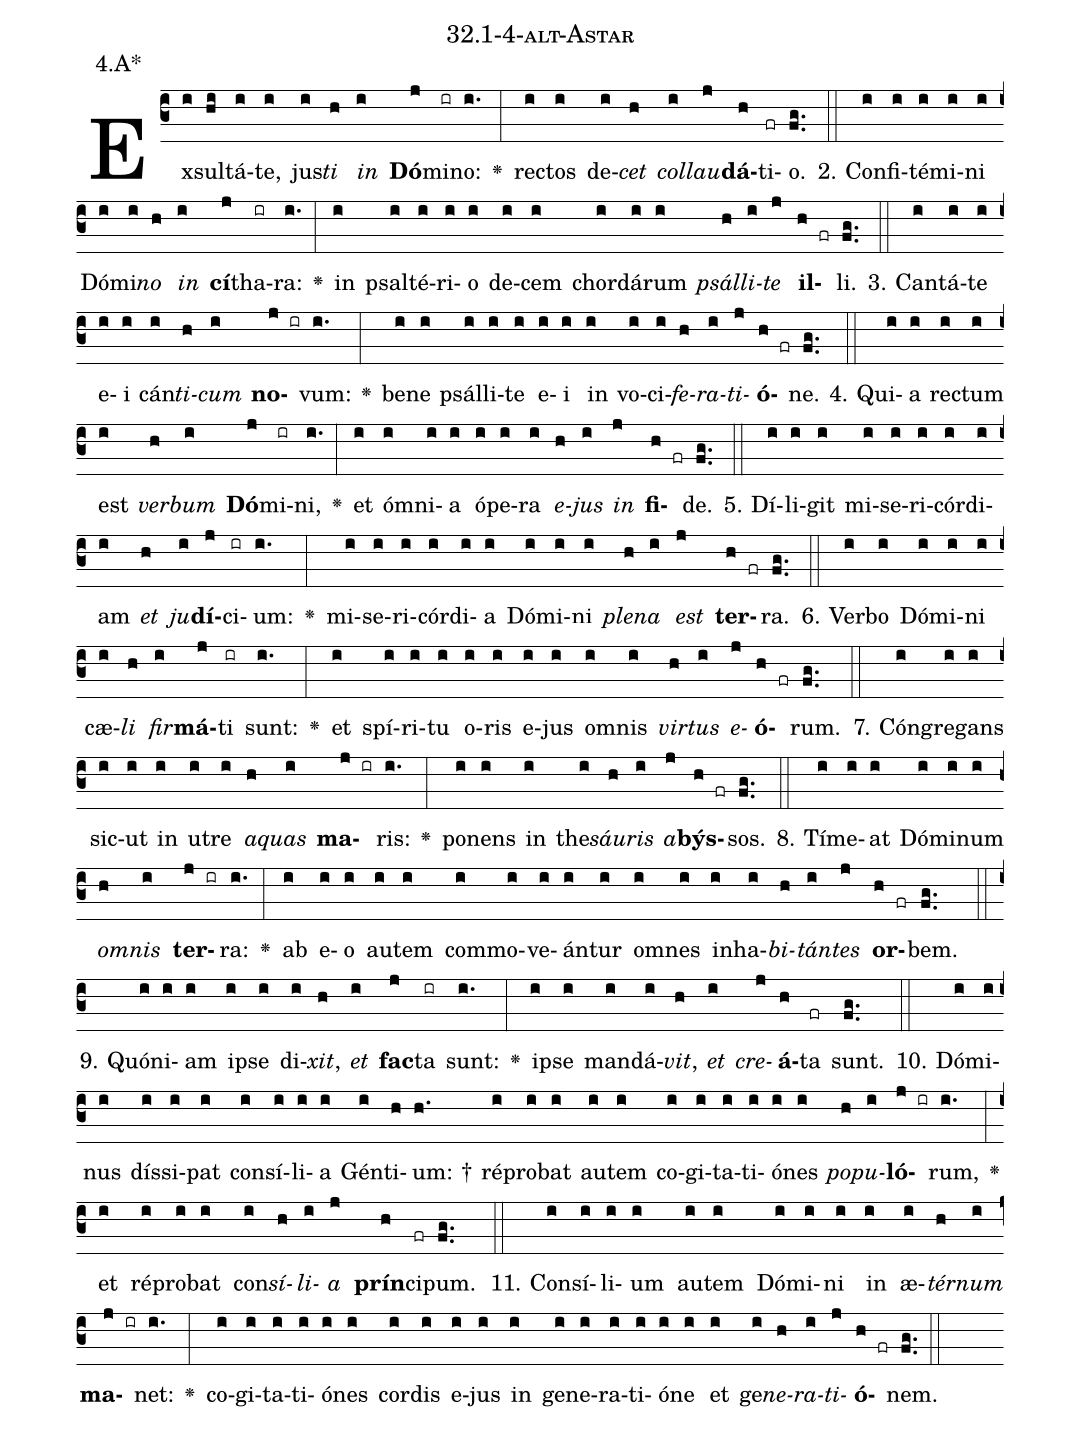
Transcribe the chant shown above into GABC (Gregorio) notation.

name: 32.1-4-alt-Astar;
annotation: 4.A*;
%%
(c3)Ex(i)sul(hi)tá(i)te,(i) jus(i)<i>ti</i>(h) <i>in</i>(i) <b>Dó</b>(j)mi(ir)no:(i.) <v>\greheightstar</v>(:) rec(i)tos(i) de(i)<i>cet</i>(h) <i>col</i>(i)<i>lau</i>(j)<b>dá</b>(h)ti(fr)o.(fg..) (::)
2. Con(i)fi(i)té(i)mi(i)ni(i) Dó(i)mi(i)<i>no</i>(h) <i>in</i>(i) <b>cí</b>(j)tha(ir)ra:(i.) <v>\greheightstar</v>(:) in(i) psal(i)té(i)ri(i)o(i) de(i)cem(i) chor(i)dá(i)rum(i) <i>psál</i>(h)<i>li</i>(i)<i>te</i>(j) <b>il</b>(h fr)li.(fg..) (::)
3. Can(i)tá(i)te(i) e(i)i(i) cán(i)<i>ti</i>(h)<i>cum</i>(i) <b>no</b>(j ir)vum:(i.) <v>\greheightstar</v>(:) be(i)ne(i) psál(i)li(i)te(i) e(i)i(i) in(i) vo(i)ci(i)<i>fe</i>(h)<i>ra</i>(i)<i>ti</i>(j)<b>ó</b>(h fr)ne.(fg..) (::)
4. Qui(i)a(i) rec(i)tum(i) est(i) <i>ver</i>(h)<i>bum</i>(i) <b>Dó</b>(j)mi(ir)ni,(i.) <v>\greheightstar</v>(:) et(i) óm(i)ni(i)a(i) ó(i)pe(i)ra(i) <i>e</i>(h)<i>jus</i>(i) <i>in</i>(j) <b>fi</b>(h fr)de.(fg..) (::)
5. Dí(i)li(i)git(i) mi(i)se(i)ri(i)cór(i)di(i)am(i) <i>et</i>(h) <i>ju</i>(i)<b>dí</b>(j)ci(ir)um:(i.) <v>\greheightstar</v>(:) mi(i)se(i)ri(i)cór(i)di(i)a(i) Dó(i)mi(i)ni(i) <i>ple</i>(h)<i>na</i>(i) <i>est</i>(j) <b>ter</b>(h fr)ra.(fg..) (::)
6. Ver(i)bo(i) Dó(i)mi(i)ni(i) cæ(i)<i>li</i>(h) <i>fir</i>(i)<b>má</b>(j)ti(ir) sunt:(i.) <v>\greheightstar</v>(:) et(i) spí(i)ri(i)tu(i) o(i)ris(i) e(i)jus(i) om(i)nis(i) <i>vir</i>(h)<i>tus</i>(i) <i>e</i>(j)<b>ó</b>(h fr)rum.(fg..) (::)
7. Cón(i)gre(i)gans(i) sic(i)ut(i) in(i) u(i)tre(i) <i>a</i>(h)<i>quas</i>(i) <b>ma</b>(j ir)ris:(i.) <v>\greheightstar</v>(:) po(i)nens(i) in(i) the(i)<i>sáu</i>(h)<i>ris</i>(i) <i>a</i>(j)<b>býs</b>(h fr)sos.(fg..) (::)
8. Tí(i)me(i)at(i) Dó(i)mi(i)num(i) <i>om</i>(h)<i>nis</i>(i) <b>ter</b>(j ir)ra:(i.) <v>\greheightstar</v>(:) ab(i) e(i)o(i) au(i)tem(i) com(i)mo(i)ve(i)án(i)tur(i) om(i)nes(i) in(i)ha(i)<i>bi</i>(h)<i>tán</i>(i)<i>tes</i>(j) <b>or</b>(h fr)bem.(fg..) (::)
9. Quón(i)i(i)am(i) ip(i)se(i) di(i)<i>xit</i>,(h) <i>et</i>(i) <b>fac</b>(j)ta(ir) sunt:(i.) <v>\greheightstar</v>(:) ip(i)se(i) man(i)dá(i)<i>vit</i>,(h) <i>et</i>(i) <i>cre</i>(j)<b>á</b>(h)ta(fr) sunt.(fg..) (::)
10. Dó(i)mi(i)nus(i) dís(i)si(i)pat(i) con(i)sí(i)li(i)a(i) Gén(i)ti(h)um: †(h.) ré(i)pro(i)bat(i) au(i)tem(i) co(i)gi(i)ta(i)ti(i)ó(i)nes(i) <i>po</i>(h)<i>pu</i>(i)<b>ló</b>(j ir)rum,(i.) <v>\greheightstar</v>(:) et(i) ré(i)pro(i)bat(i) con(i)<i>sí</i>(h)<i>li</i>(i)<i>a</i>(j) <b>prín</b>(h)ci(fr)pum.(fg..) (::)
11. Con(i)sí(i)li(i)um(i) au(i)tem(i) Dó(i)mi(i)ni(i) in(i) æ(i)<i>tér</i>(h)<i>num</i>(i) <b>ma</b>(j ir)net:(i.) <v>\greheightstar</v>(:) co(i)gi(i)ta(i)ti(i)ó(i)nes(i) cor(i)dis(i) e(i)jus(i) in(i) ge(i)ne(i)ra(i)ti(i)ó(i)ne(i) et(i) ge(i)<i>ne</i>(h)<i>ra</i>(i)<i>ti</i>(j)<b>ó</b>(h fr)nem.(fg..) (::)
